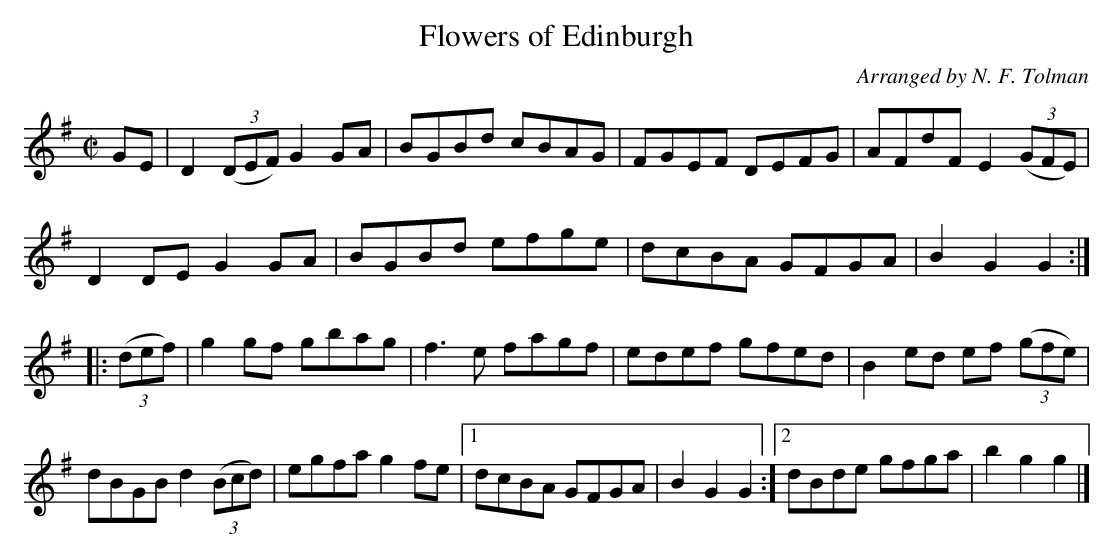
X:1
T:Flowers of Edinburgh
C:Arranged by N. F. Tolman
L:1/8
M:C|
K:G
GE | D2 ((3DEF) G2 GA | BGBd cBAG | FGEF DEFG | AFdF E2 ((3GFE) |
D2 DE G2 GA | BGBd efge | dcBA GFGA | B2 G2 G2 ::
((3def) | g2 gf gbag | f3 e fagf | edef gfed | B2 ed ef ((3gfe) |
dBGB d2 ((3Bcd) | egfa g2 fe |[1 dcBA GFGA | B2 G2 G2 :][2 dBde gfga | b2 g2 g2 |]
